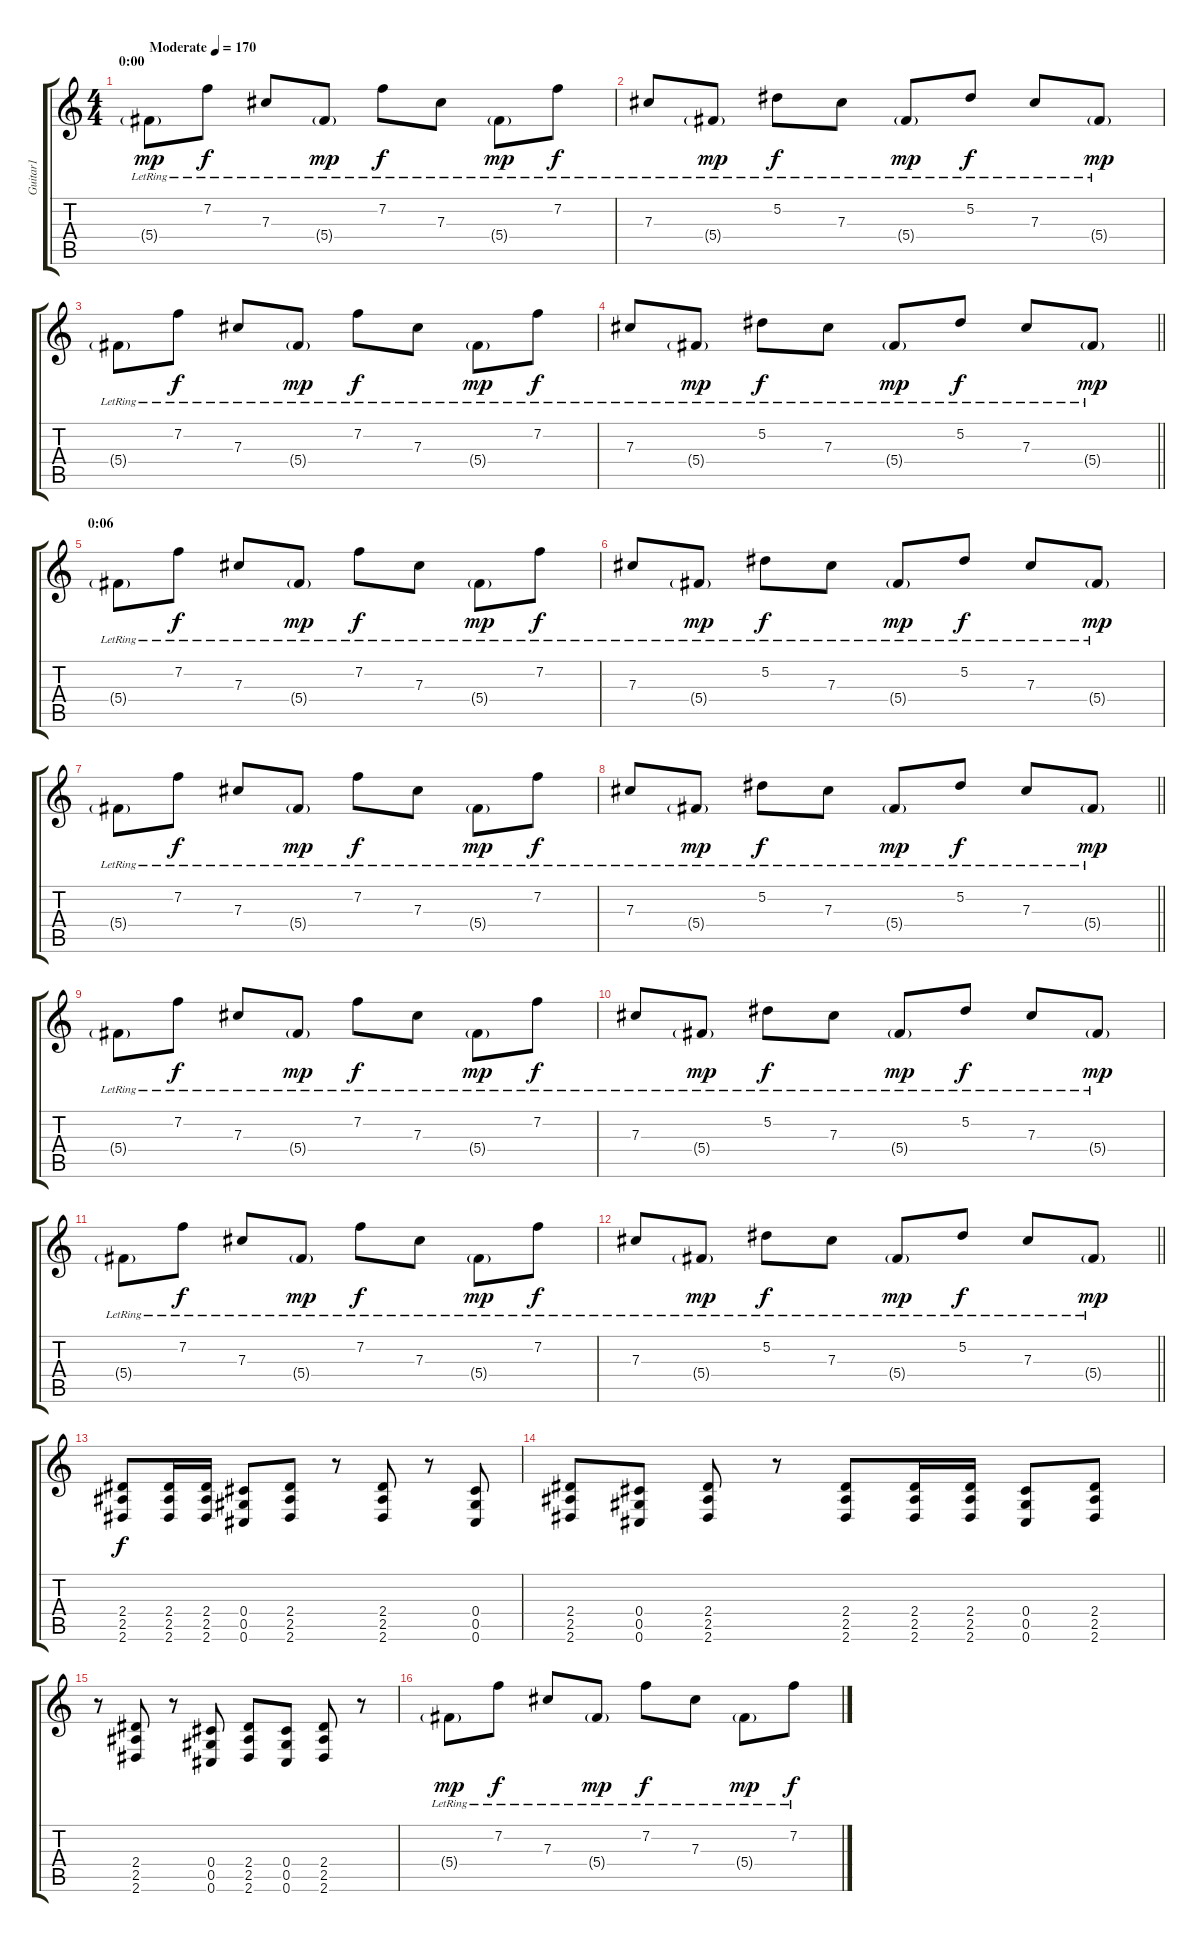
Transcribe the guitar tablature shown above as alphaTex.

\track ("Guitar1" "Guitar1") {instrument electricguitarclean}
\staff {score tabs}
\tuning (Eb4 Bb3 Gb3 Db3 Ab2 Db2) {hide}
\ts (4 4)
\section ("" "0:00")
\tempo (170 "Moderate")
\clef g2
\ks c
5.4{g lr}.8{dy mp instrument electricguitarclean} 7.2{lr}.8{dy f} 7.3{lr}.8 5.4{g lr}.8{dy mp} 7.2{lr}.8{dy f} 7.3{lr}.8 5.4{g lr}.8{dy mp} 7.2{lr}.8{dy f} |
7.3{lr}.8 5.4{g lr}.8{dy mp} 5.2{lr}.8{dy f} 7.3{lr}.8 5.4{g lr}.8{dy mp} 5.2{lr}.8{dy f} 7.3{lr}.8 5.4{g lr}.8{dy mp} |
5.4{g lr}.8 7.2{lr}.8{dy f} 7.3{lr}.8 5.4{g lr}.8{dy mp} 7.2{lr}.8{dy f} 7.3{lr}.8 5.4{g lr}.8{dy mp} 7.2{lr}.8{dy f} |
\barLineRight lightlight
7.3{lr}.8 5.4{g lr}.8{dy mp} 5.2{lr}.8{dy f} 7.3{lr}.8 5.4{g lr}.8{dy mp} 5.2{lr}.8{dy f} 7.3{lr}.8 5.4{g lr}.8{dy mp} |
\section ("" "0:06")
5.4{g lr}.8 7.2{lr}.8{dy f} 7.3{lr}.8 5.4{g lr}.8{dy mp} 7.2{lr}.8{dy f} 7.3{lr}.8 5.4{g lr}.8{dy mp} 7.2{lr}.8{dy f} |
7.3{lr}.8 5.4{g lr}.8{dy mp} 5.2{lr}.8{dy f} 7.3{lr}.8 5.4{g lr}.8{dy mp} 5.2{lr}.8{dy f} 7.3{lr}.8 5.4{g lr}.8{dy mp} |
5.4{g lr}.8 7.2{lr}.8{dy f} 7.3{lr}.8 5.4{g lr}.8{dy mp} 7.2{lr}.8{dy f} 7.3{lr}.8 5.4{g lr}.8{dy mp} 7.2{lr}.8{dy f} |
\barLineRight lightlight
7.3{lr}.8 5.4{g lr}.8{dy mp} 5.2{lr}.8{dy f} 7.3{lr}.8 5.4{g lr}.8{dy mp} 5.2{lr}.8{dy f} 7.3{lr}.8 5.4{g lr}.8{dy mp} |
5.4{g lr}.8 7.2{lr}.8{dy f} 7.3{lr}.8 5.4{g lr}.8{dy mp} 7.2{lr}.8{dy f} 7.3{lr}.8 5.4{g lr}.8{dy mp} 7.2{lr}.8{dy f} |
7.3{lr}.8 5.4{g lr}.8{dy mp} 5.2{lr}.8{dy f} 7.3{lr}.8 5.4{g lr}.8{dy mp} 5.2{lr}.8{dy f} 7.3{lr}.8 5.4{g lr}.8{dy mp} |
5.4{g lr}.8 7.2{lr}.8{dy f} 7.3{lr}.8 5.4{g lr}.8{dy mp} 7.2{lr}.8{dy f} 7.3{lr}.8 5.4{g lr}.8{dy mp} 7.2{lr}.8{dy f} |
\barLineRight lightlight
7.3{lr}.8 5.4{g lr}.8{dy mp} 5.2{lr}.8{dy f} 7.3{lr}.8 5.4{g lr}.8{dy mp} 5.2{lr}.8{dy f} 7.3{lr}.8 5.4{g lr}.8{dy mp} |
(2.4 2.5 2.6).8{dy f instrument distortionguitar} (2.4 2.5 2.6).16 (2.4 2.5 2.6).16 (0.4 0.5 0.6).8 (2.4 2.5 2.6).8 r.8 (2.4 2.5 2.6).8 r.8 (0.4 0.5 0.6).8 |
(2.4 2.5 2.6).8 (0.4 0.5 0.6).8 (2.4 2.5 2.6).8 r.8 (2.4 2.5 2.6).8 (2.4 2.5 2.6).16 (2.4 2.5 2.6).16 (0.4 0.5 0.6).8 (2.4 2.5 2.6).8 |
r.8 (2.4 2.5 2.6).8 r.8 (0.4 0.5 0.6).8 (2.4 2.5 2.6).8 (0.4 0.5 0.6).8 (2.4 2.5 2.6).8 r.8 |
5.4{g lr}.8{dy mp instrument electricguitarclean} 7.2{lr}.8{dy f} 7.3{lr}.8 5.4{g lr}.8{dy mp} 7.2{lr}.8{dy f} 7.3{lr}.8 5.4{g lr}.8{dy mp} 7.2{lr}.8{dy f}
